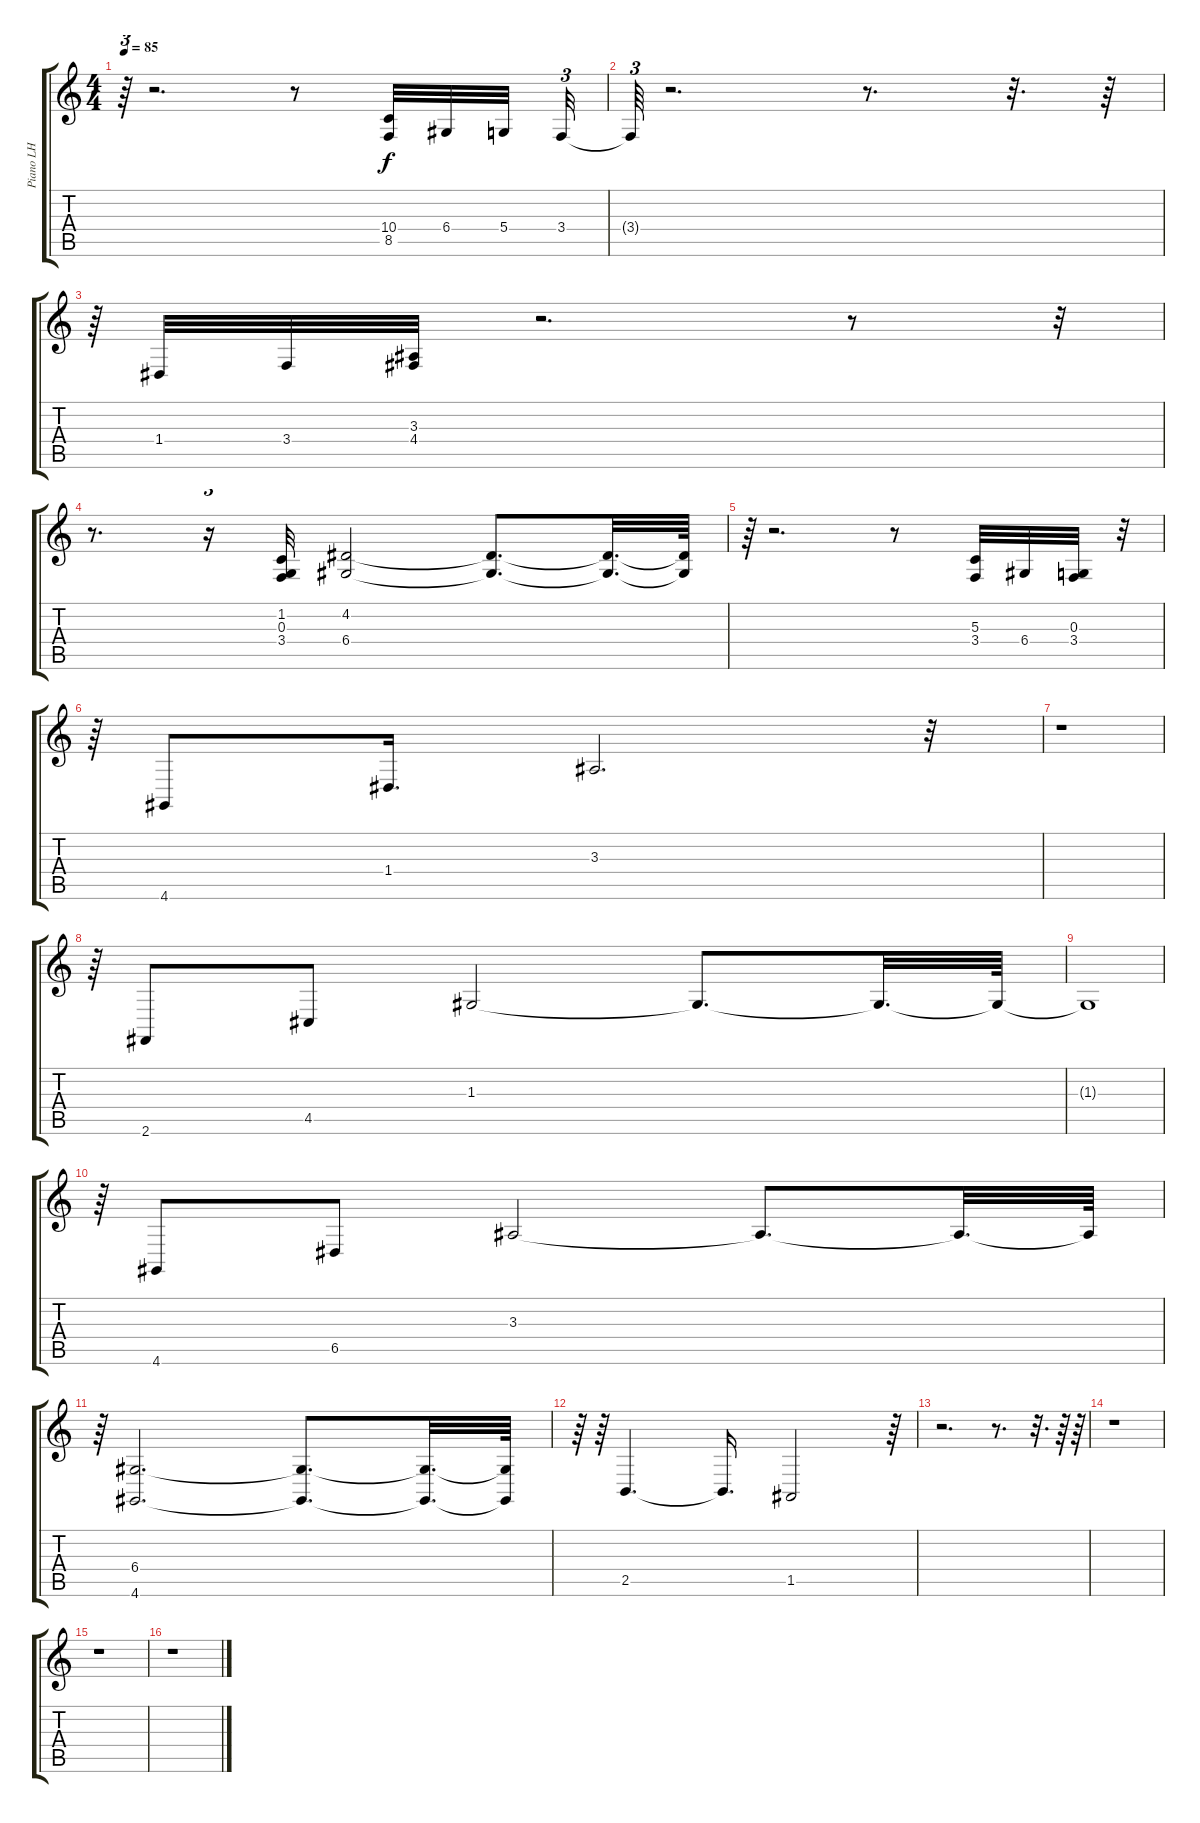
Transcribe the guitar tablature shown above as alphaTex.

\track ("Piano LH" "Piano LH") {instrument acousticgrandpiano}
\staff {score tabs}
\tuning (E4 B3 G3 D3 A2 E2) {hide}
\ts (4 4)
\tempo 85
\clef g2
\ks c
r.64{tu (3 2) dy f} r.2{d} r.8 (10.4 8.5).32 6.4.32 5.4.32 3.4.32{tu (3 2)} |
3.4{t}.64{tu (3 2)} r.2{d} r.8{d} r.32{d} r.64 |
r.64{tu (3 2)} 1.4.32 3.4.32 (3.3 4.4).32 r.2{d} r.8 r.32{tu (3 2)} |
r.8{d} r.16{tu (3 2)} (1.2 0.3 3.4).32 (4.2 6.4).2 (4.2{t} 6.4{t}).8{d} (4.2{t} 6.4{t}).32{d} (4.2{t} 6.4{t}).64 |
r.64{tu (3 2)} r.2{d} r.8 (5.3 3.4).32 6.4.32 (0.3 3.4).32 r.32{tu (3 2)} |
r.64{tu (3 2)} 4.6.8 1.4.16{d} 3.3.2{d} r.32{tu (3 2)} |
r.1 |
r.64{tu (3 2)} 2.6.8 4.5.8 1.3.2 1.3{t}.8{d} 1.3{t}.32{d} 1.3{t}.64 |
1.3{t}.1 |
r.64{tu (3 2)} 4.6.8 6.5.8 3.3.2 3.3{t}.8{d} 3.3{t}.32{d} 3.3{t}.64 |
r.64{tu (3 2)} (6.4 4.6).2{d} (6.4{t} 4.6{t}).8{d} (6.4{t} 4.6{t}).32{d} (6.4{t} 4.6{t}).64 |
r.64{tu (3 2)} r.64{tu (3 2)} 2.5.4{d} 2.5{t}.16{d} 1.5.2 r.64{tu (3 2)} |
r.2{d} r.8{d} r.32{d} r.64 r.64{tu (3 2)} |
r.1 |
r.1 |
r.1
